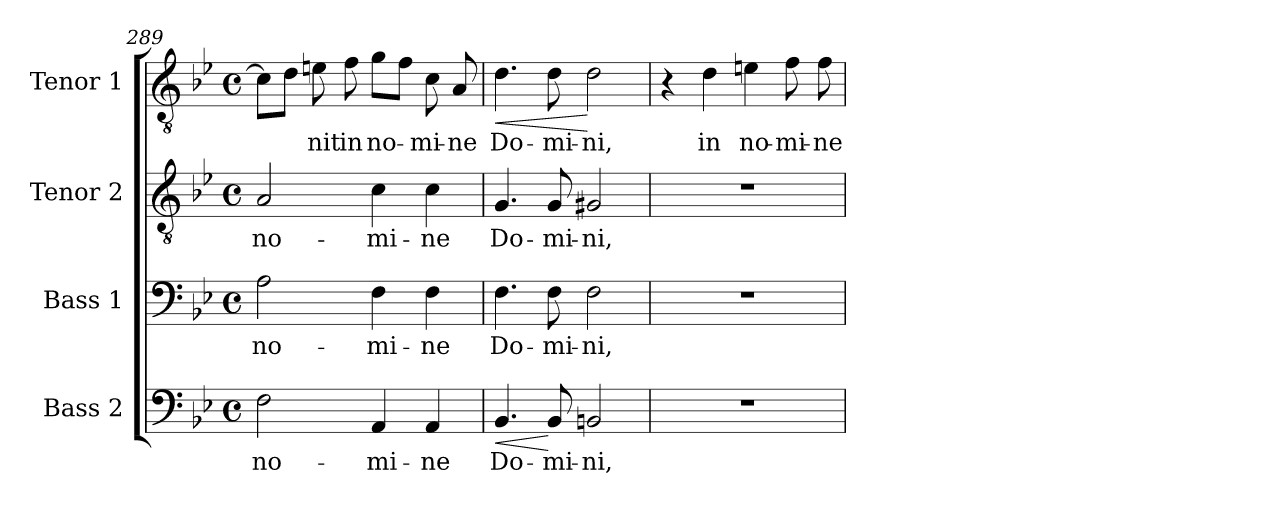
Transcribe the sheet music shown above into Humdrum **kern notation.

**kern	**text	**dynam	**kern	**text	**kern	**text	**kern	**text	**dynam
*part4	*part4	*part4	*part3	*part3	*part2	*part2	*part1	*part1	*part1
*staff4	*staff4	*staff4	*staff3	*staff3	*staff2	*staff2	*staff1	*staff1	*staff1
*I"Bass 2	*	*	*I"Bass 1	*	*I"Tenor 2	*	*I"Tenor 1	*	*
*I'B. 2	*	*	*I'B. 1	*	*I'T. 2	*	*I'T. 1	*	*
*clefF4	*	*	*clefF4	*	*clefGv2	*	*clefGv2	*	*
*k[b-e-]	*	*	*k[b-e-]	*	*k[b-e-]	*	*k[b-e-]	*	*
*B-:	*	*	*B-:	*	*B-:	*	*B-:	*	*
*M4/4	*	*	*M4/4	*	*M4/4	*	*M4/4	*	*
*met(c)	*	*	*met(c)	*	*met(c)	*	*met(c)	*	*
=289	=289	=289	=289	=289	=289	=289	=289	=289	=289
!	!LO:LY:b	!	!	!LO:LY:b	!	!LO:LY:b	!	!	!
2F\	no-	.	2A\	no-	2A/	no-	8c\L]	.	.
.	.	.	.	.	.	.	8d\J	.	.
!	!	!	!	!	!	!	!	!LO:LY:b	!
.	.	.	.	.	.	.	8en\	-nit	.
!	!	!	!	!	!	!	!	!LO:LY:b	!
.	.	.	.	.	.	.	8f\	in	.
!	!LO:LY:b	!	!	!LO:LY:b	!	!LO:LY:b	!	!LO:LY:b	!
4AA/	-mi-	.	4F\	-mi-	4c\	-mi-	8g\L	no-	.
.	.	.	.	.	.	.	8f\J	.	.
!	!LO:LY:b	!	!	!LO:LY:b	!	!LO:LY:b	!	!LO:LY:b	!
4AA/	-ne	.	4F\	-ne	4c\	-ne	8c\	-mi-	.
!	!	!	!	!	!	!	!	!LO:LY:b	!
.	.	.	.	.	.	.	8A/	-ne	.
=290	=290	=290	=290	=290	=290	=290	=290	=290	=290
!	!LO:LY:b	!LO:HP:b	!	!LO:LY:b	!	!LO:LY:b	!	!LO:LY:b	!LO:HP:b
4.BB-/	Do-	<	4.F\	Do-	4.G/	Do-	4.d\	Do-	<
!	!LO:LY:b	!	!	!LO:LY:b	!	!LO:LY:b	!	!LO:LY:b	!
8BB-/	-mi-	[	8F\	-mi-	8G/	-mi-	8d\	-mi-	.
!	!LO:LY:b	!	!	!LO:LY:b	!	!LO:LY:b	!	!LO:LY:b	!
2BBn/	-ni,	.	2F\	-ni,	2G#X/	-ni,	2d\	-ni,	[
=291	=291	=291	=291	=291	=291	=291	=291	=291	=291
1r	.	.	1r	.	1r	.	4r	.	.
!	!	!	!	!	!	!	!	!LO:LY:b	!
.	.	.	.	.	.	.	4d\	in	.
!	!	!	!	!	!	!	!	!LO:LY:b	!
.	.	.	.	.	.	.	4en\	no-	.
!	!	!	!	!	!	!	!	!LO:LY:b	!
.	.	.	.	.	.	.	8f\	-mi-	.
!	!	!	!	!	!	!	!	!LO:LY:b	!
.	.	.	.	.	.	.	8f\	-ne	.
=	=	=	=	=	=	=	=	=	=
*-	*-	*-	*-	*-	*-	*-	*-	*-	*-
